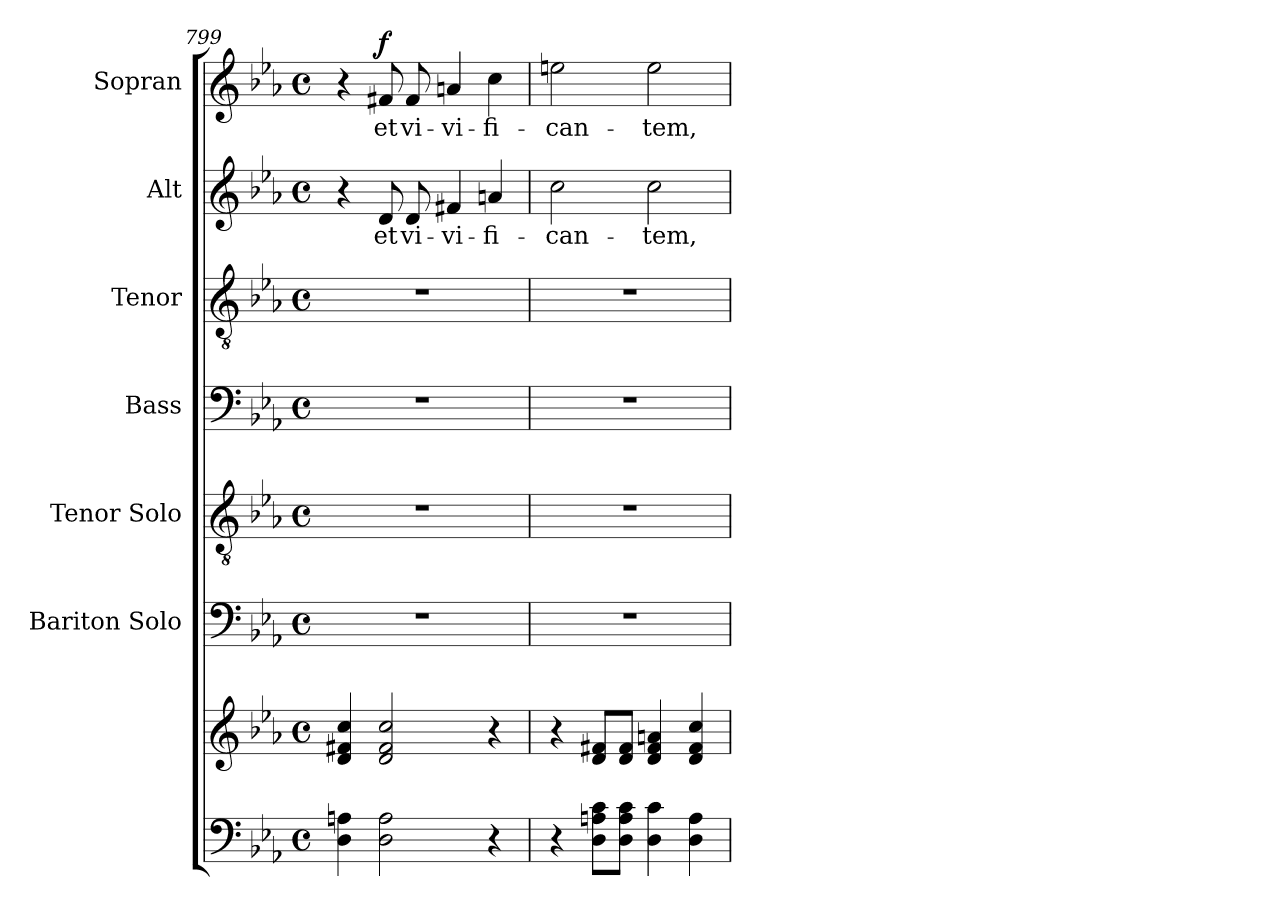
**kern	**kern	**kern	**kern	**kern	**kern	**kern	**text	**kern	**text	**dynam
*part7	*part7	*part6	*part5	*part4	*part3	*part2	*part2	*part1	*part1	*part1
*staff8	*staff7	*staff6	*staff5	*staff4	*staff3	*staff2	*staff2	*staff1	*staff1	*staff1
*	*	*I"Bariton Solo	*I"Tenor Solo	*I"Bass	*I"Tenor	*I"Alt	*	*I"Sopran	*	*
*	*	*	*	*I'B.	*I'T.	*I'A.	*	*I'S.	*	*
*clefF4	*clefG2	*clefF4	*clefGv2	*clefF4	*clefGv2	*clefG2	*	*clefG2	*	*
*k[b-e-a-]	*k[b-e-a-]	*k[b-e-a-]	*k[b-e-a-]	*k[b-e-a-]	*k[b-e-a-]	*k[b-e-a-]	*	*k[b-e-a-]	*	*
*E-:	*E-:	*E-:	*E-:	*E-:	*E-:	*E-:	*	*E-:	*	*
*M4/4	*M4/4	*M4/4	*M4/4	*M4/4	*M4/4	*M4/4	*	*M4/4	*	*
*met(c)	*met(c)	*met(c)	*met(c)	*met(c)	*met(c)	*met(c)	*	*met(c)	*	*
=799	=799	=799	=799	=799	=799	=799	=799	=799	=799	=799
4D\ 4An\	4d/ 4f#X/ 4cc/	1r	1r	1r	1r	4r	.	4r	.	.
!	!	!	!	!	!	!	!LO:LY:b	!	!LO:LY:b	!LO:DY:a
2D\ 2A\	2d/ 2f#/ 2cc/	.	.	.	.	8d/	et	8f#X/	et	f
!	!	!	!	!	!	!	!LO:LY:b	!	!LO:LY:b	!
.	.	.	.	.	.	8d/	vi-	8f#/	vi-	.
!	!	!	!	!	!	!	!LO:LY:b	!	!LO:LY:b	!
.	.	.	.	.	.	4f#X/	-vi-	4an/	-vi-	.
!	!	!	!	!	!	!	!LO:LY:b	!	!LO:LY:b	!
4r	4r	.	.	.	.	4an/	-fi-	4cc\	-fi-	.
=800	=800	=800	=800	=800	=800	=800	=800	=800	=800	=800
!	!	!	!	!	!	!	!LO:LY:b	!	!LO:LY:b	!
4r	4r	1r	1r	1r	1r	2cc\	-can-	2een\	-can-	.
8D\ 8An\ 8c\L	8d/ 8f#X/L	.	.	.	.	.	.	.	.	.
8D\ 8A\ 8c\J	8d/ 8f#/J	.	.	.	.	.	.	.	.	.
!	!	!	!	!	!	!	!LO:LY:b	!	!LO:LY:b	!
4D\ 4c\	4d/ 4f#/ 4an/	.	.	.	.	2cc\	-tem,	2ee\	-tem,	.
4D\ 4A\	4d/ 4f#/ 4cc/	.	.	.	.	.	.	.	.	.
=	=	=	=	=	=	=	=	=	=	=
*-	*-	*-	*-	*-	*-	*-	*-	*-	*-	*-
